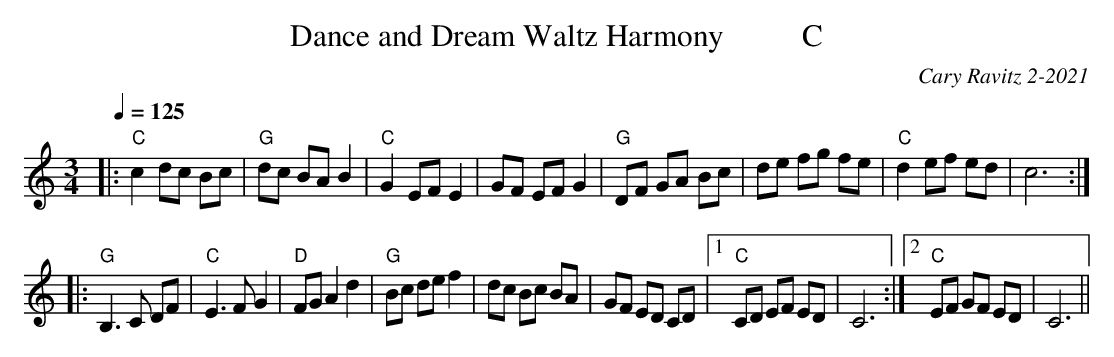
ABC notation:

X:1
T:Dance and Dream Waltz Harmony          C
C:Cary Ravitz 2-2021
M:3/4
L:1/8
Q:1/4=125
K:C
|: "C"c2 dc Bc |"G"dc BA B2 | "C"G2 EF E2 | GF EF G2 | "G"DF GA Bc | de fg fe| "C"d2 ef ed | c6 :|
|: "G"B,3 C DF | "C"E3 F G2 | "D"FG A2 d2 | "G"Bc de f2 | dc Bc BA| GF ED CD | [1 "C"CD EF ED| C6 :|  [2 "C"EF GF ED| C6 ||
